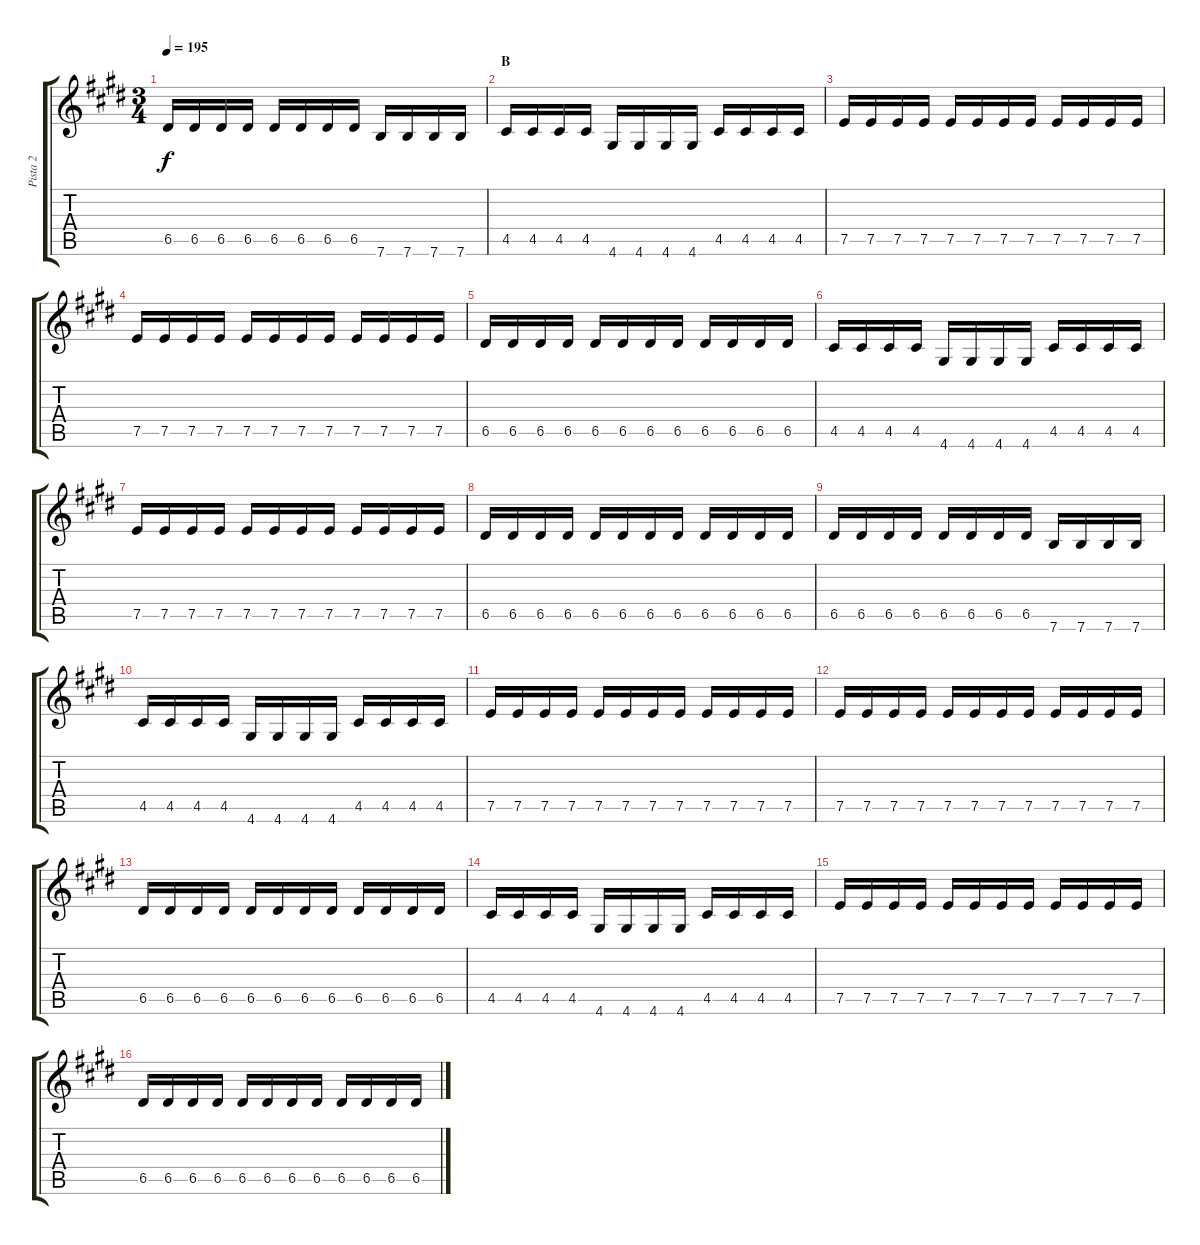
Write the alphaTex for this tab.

\track ("Pista 2" "Pista 2") {instrument distortionguitar}
\staff {score tabs}
\tuning (E4 B3 G3 D3 A2 E2) {hide}
\ts (3 4)
\tempo 195
\clef g2
\ks e
6.5.16{dy f} 6.5.16 6.5.16 6.5.16 6.5.16 6.5.16 6.5.16 6.5.16 7.6.16 7.6.16 7.6.16 7.6.16 |
\section ("" "B")
4.5.16 4.5.16 4.5.16 4.5.16 4.6.16 4.6.16 4.6.16 4.6.16 4.5.16 4.5.16 4.5.16 4.5.16 |
7.5.16 7.5.16 7.5.16 7.5.16 7.5.16 7.5.16 7.5.16 7.5.16 7.5.16 7.5.16 7.5.16 7.5.16 |
7.5.16 7.5.16 7.5.16 7.5.16 7.5.16 7.5.16 7.5.16 7.5.16 7.5.16 7.5.16 7.5.16 7.5.16 |
6.5.16 6.5.16 6.5.16 6.5.16 6.5.16 6.5.16 6.5.16 6.5.16 6.5.16 6.5.16 6.5.16 6.5.16 |
4.5.16 4.5.16 4.5.16 4.5.16 4.6.16 4.6.16 4.6.16 4.6.16 4.5.16 4.5.16 4.5.16 4.5.16 |
7.5.16 7.5.16 7.5.16 7.5.16 7.5.16 7.5.16 7.5.16 7.5.16 7.5.16 7.5.16 7.5.16 7.5.16 |
6.5.16 6.5.16 6.5.16 6.5.16 6.5.16 6.5.16 6.5.16 6.5.16 6.5.16 6.5.16 6.5.16 6.5.16 |
6.5.16 6.5.16 6.5.16 6.5.16 6.5.16 6.5.16 6.5.16 6.5.16 7.6.16 7.6.16 7.6.16 7.6.16 |
4.5.16 4.5.16 4.5.16 4.5.16 4.6.16 4.6.16 4.6.16 4.6.16 4.5.16 4.5.16 4.5.16 4.5.16 |
7.5.16 7.5.16 7.5.16 7.5.16 7.5.16 7.5.16 7.5.16 7.5.16 7.5.16 7.5.16 7.5.16 7.5.16 |
7.5.16 7.5.16 7.5.16 7.5.16 7.5.16 7.5.16 7.5.16 7.5.16 7.5.16 7.5.16 7.5.16 7.5.16 |
6.5.16 6.5.16 6.5.16 6.5.16 6.5.16 6.5.16 6.5.16 6.5.16 6.5.16 6.5.16 6.5.16 6.5.16 |
4.5.16 4.5.16 4.5.16 4.5.16 4.6.16 4.6.16 4.6.16 4.6.16 4.5.16 4.5.16 4.5.16 4.5.16 |
7.5.16 7.5.16 7.5.16 7.5.16 7.5.16 7.5.16 7.5.16 7.5.16 7.5.16 7.5.16 7.5.16 7.5.16 |
6.5.16 6.5.16 6.5.16 6.5.16 6.5.16 6.5.16 6.5.16 6.5.16 6.5.16 6.5.16 6.5.16 6.5.16
